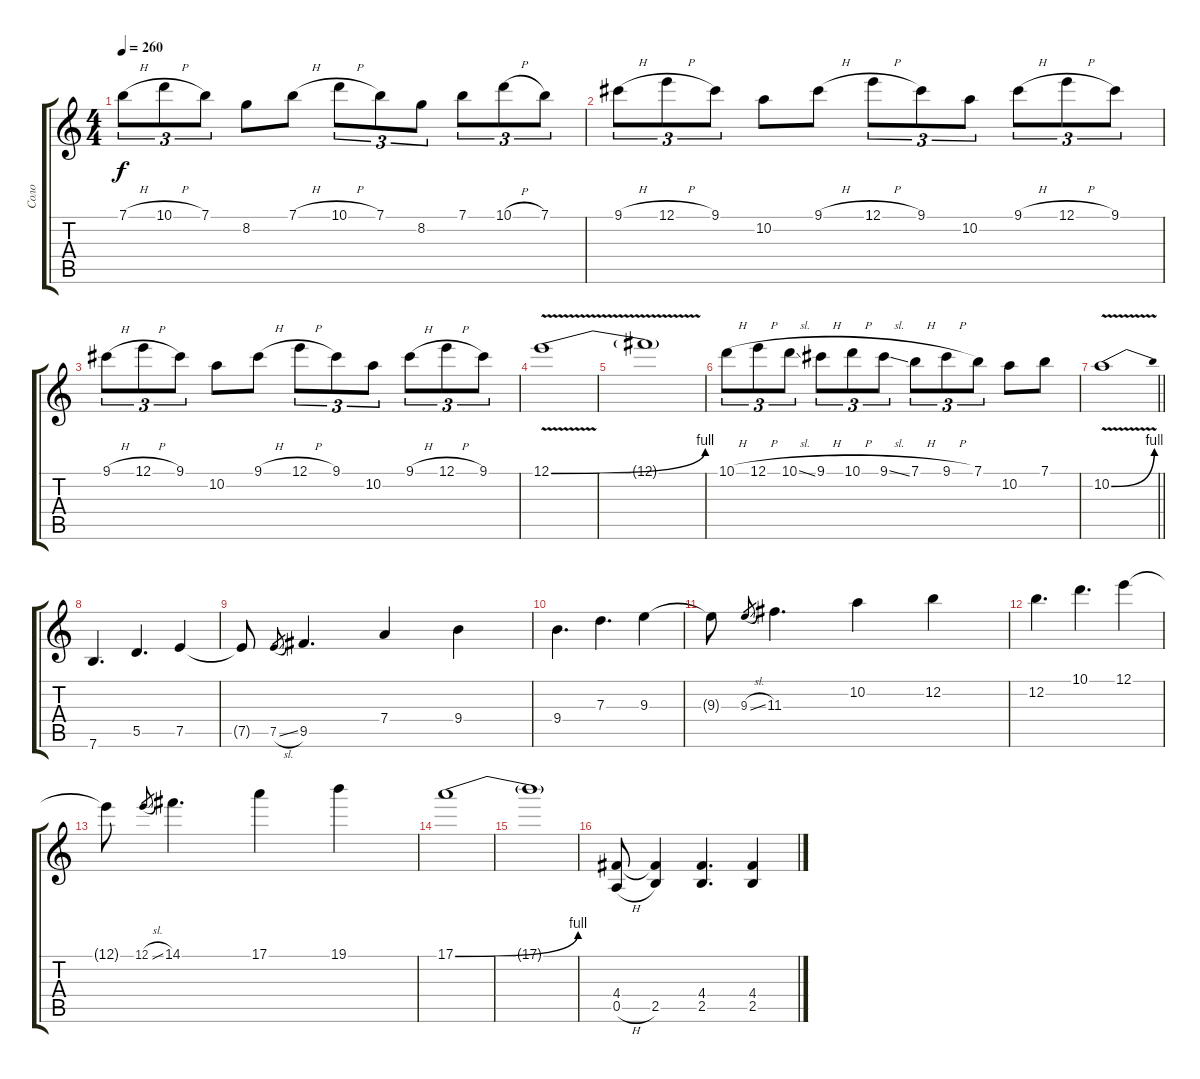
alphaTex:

\track ("Соло" "Соло") {instrument distortionguitar}
\staff {score tabs}
\tuning (E4 B3 G3 D3 A2 E2) {hide}
\ts (4 4)
\tempo 260
\clef g2
\ks c
7.1{h}.8{tu (3 2) dy f} 10.1{h}.8{tu (3 2)} 7.1.8{tu (3 2)} 8.2.8 7.1{h}.8 10.1{h}.8{tu (3 2)} 7.1.8{tu (3 2)} 8.2.8{tu (3 2)} 7.1.8{tu (3 2)} 10.1{h}.8{tu (3 2)} 7.1.8{tu (3 2)} |
9.1{h}.8{tu (3 2)} 12.1{h}.8{tu (3 2)} 9.1.8{tu (3 2)} 10.2.8 9.1{h}.8 12.1{h}.8{tu (3 2)} 9.1.8{tu (3 2)} 10.2.8{tu (3 2)} 9.1{h}.8{tu (3 2)} 12.1{h}.8{tu (3 2)} 9.1.8{tu (3 2)} |
9.1{h}.8{tu (3 2)} 12.1{h}.8{tu (3 2)} 9.1.8{tu (3 2)} 10.2.8 9.1{h}.8 12.1{h}.8{tu (3 2)} 9.1.8{tu (3 2)} 10.2.8{tu (3 2)} 9.1{h}.8{tu (3 2)} 12.1{h}.8{tu (3 2)} 9.1.8{tu (3 2)} |
12.1{be (bend 0 0 60 4) v}.1 |
12.1{t}.1 |
10.1{h}.8{tu (3 2)} 12.1{h}.8{tu (3 2)} 10.1{sl}.8{tu (3 2)} 9.1{h}.8{tu (3 2)} 10.1{h}.8{tu (3 2)} 9.1{sl}.8{tu (3 2)} 7.1{h}.8{tu (3 2)} 9.1{h}.8{tu (3 2)} 7.1.8{tu (3 2)} 10.2.8 7.1.8 |
\barLineRight lightlight
10.2{be (bend 0 0 60 4) v}.1 |
7.6.4{d} 5.5.4{d} 7.5.4 |
7.5{t}.8 7.5{sl}.8{gr} 9.5.4{d} 7.4.4 9.4.4 |
9.4.4{d} 7.3.4{d} 9.3.4 |
9.3{t}.8 9.3{sl}.8{gr} 11.3.4{d} 10.2.4 12.2.4 |
12.2.4{d} 10.1.4{d} 12.1.4 |
12.1{t}.8 12.1{sl}.8{gr} 14.1.4{d} 17.1.4 19.1.4 |
17.1{be (bend 0 0 60 4)}.1 |
17.1{t}.1 |
(4.4 0.5{h}).8 (4.4{t} 2.5).4 (4.4 2.5).4{d} (4.4 2.5).4
